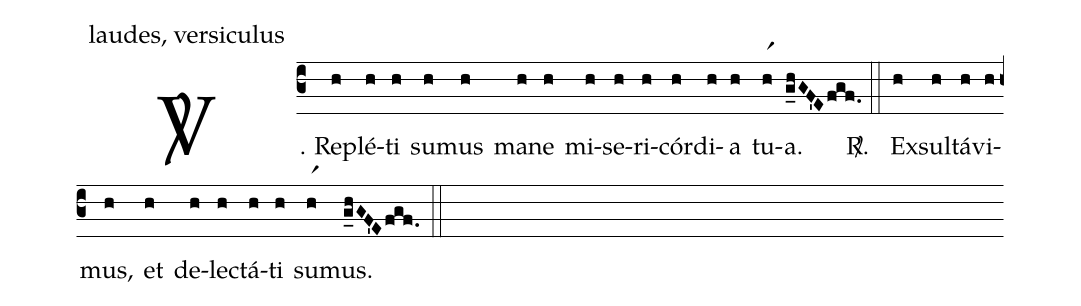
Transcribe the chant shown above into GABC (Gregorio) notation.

office-part: laudes, versiculus;
%%
(c3)
<sp>V/</sp>. R{e}(h)plé(h)ti(h) su(h)mus(h) ma(h)ne(h) mi(h)se(h)ri(h)cór(h)di(h)a(h) tu(hr1)a.(g_hGF'Efgf.) <sp>R/</sp>.(::)
Ex(h)sul(h)tá(h)vi(h)mus,(h) et(h) de(h)lec(h)tá(h)ti(h) su(hr1)mus.(g_hGF'Efgf.) (::)
